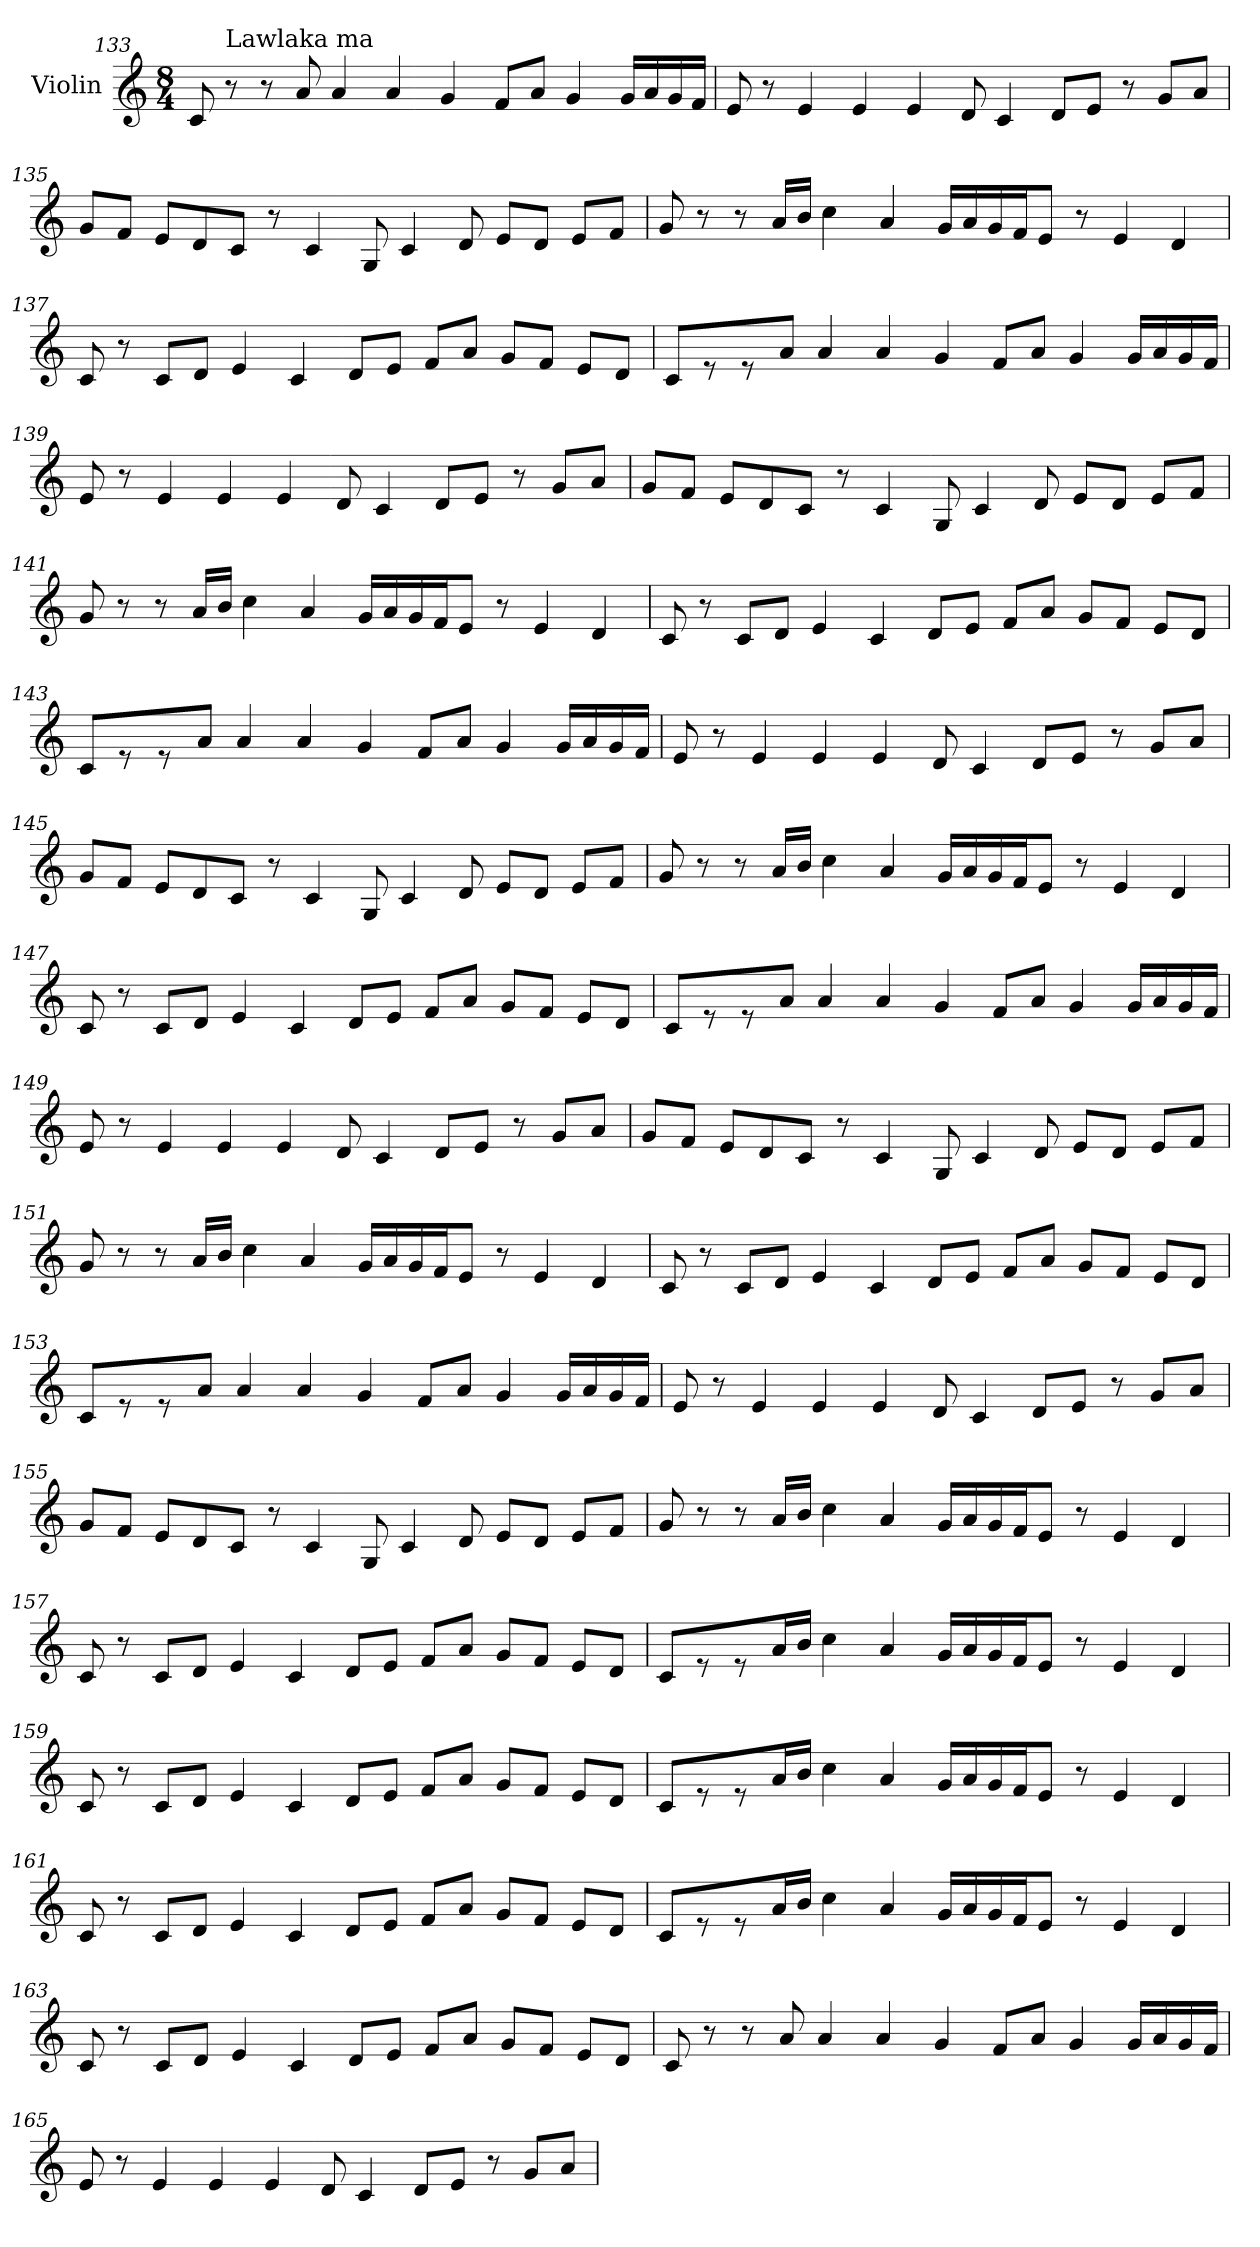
**kern
*part1
*staff1
*I"Violin
*clefG2
*k[]
*M8/4
=133
8c/
!LO:TX:a:t=Lawlaka ma
8r
8r
8a/
4a/
4a/
4g/
8f/L
8a/J
4g/
16g/LL
16a/
16g/
16f/JJ
!!LO:LB:g=z
=134
8e/
8r
4e/
4e/
4e/
8d/
4c/
8d/L
8e/J
8r
8g/L
8a/J
=135
8g/L
8f/J
8e/L
8d/
8c/J
8r
4c/
8G/
4c/
8d/
8e/L
8d/J
8e/L
8f/J
!!LO:LB:g=z
=136
8g/
8r
8r
16a/LL
16b/JJ
4cc\
4a/
16g/LL
16a/
16g/
16f/J
8e/J
8r
4e/
4d/
=137
8c/
8r
8c/L
8d/J
4e/
4c/
8d/L
8e/J
8f/L
8a/J
8g/L
8f/J
8e/L
8d/J
!!LO:LB:g=z
=138
8c/L
8r
8r
8a/J
4a/
4a/
4g/
8f/L
8a/J
4g/
16g/LL
16a/
16g/
16f/JJ
=139
8e/
8r
4e/
4e/
4e/
8d/
4c/
8d/L
8e/J
8r
8g/L
8a/J
!!LO:LB:g=z
=140
8g/L
8f/J
8e/L
8d/
8c/J
8r
4c/
8G/
4c/
8d/
8e/L
8d/J
8e/L
8f/J
=141
8g/
8r
8r
16a/LL
16b/JJ
4cc\
4a/
16g/LL
16a/
16g/
16f/J
8e/J
8r
4e/
4d/
!!LO:PB:g=z
=142
8c/
8r
8c/L
8d/J
4e/
4c/
8d/L
8e/J
8f/L
8a/J
8g/L
8f/J
8e/L
8d/J
=143
8c/L
8r
8r
8a/J
4a/
4a/
4g/
8f/L
8a/J
4g/
16g/LL
16a/
16g/
16f/JJ
!!LO:LB:g=z
=144
8e/
8r
4e/
4e/
4e/
8d/
4c/
8d/L
8e/J
8r
8g/L
8a/J
=145
8g/L
8f/J
8e/L
8d/
8c/J
8r
4c/
8G/
4c/
8d/
8e/L
8d/J
8e/L
8f/J
!!LO:LB:g=z
=146
8g/
8r
8r
16a/LL
16b/JJ
4cc\
4a/
16g/LL
16a/
16g/
16f/J
8e/J
8r
4e/
4d/
=147
8c/
8r
8c/L
8d/J
4e/
4c/
8d/L
8e/J
8f/L
8a/J
8g/L
8f/J
8e/L
8d/J
!!LO:LB:g=z
=148
8c/L
8r
8r
8a/J
4a/
4a/
4g/
8f/L
8a/J
4g/
16g/LL
16a/
16g/
16f/JJ
=149
8e/
8r
4e/
4e/
4e/
8d/
4c/
8d/L
8e/J
8r
8g/L
8a/J
!!LO:LB:g=z
=150
8g/L
8f/J
8e/L
8d/
8c/J
8r
4c/
8G/
4c/
8d/
8e/L
8d/J
8e/L
8f/J
=151
8g/
8r
8r
16a/LL
16b/JJ
4cc\
4a/
16g/LL
16a/
16g/
16f/J
8e/J
8r
4e/
4d/
!!LO:LB:g=z
=152
8c/
8r
8c/L
8d/J
4e/
4c/
8d/L
8e/J
8f/L
8a/J
8g/L
8f/J
8e/L
8d/J
=153
8c/L
8r
8r
8a/J
4a/
4a/
4g/
8f/L
8a/J
4g/
16g/LL
16a/
16g/
16f/JJ
!!LO:LB:g=z
=154
8e/
8r
4e/
4e/
4e/
8d/
4c/
8d/L
8e/J
8r
8g/L
8a/J
=155
8g/L
8f/J
8e/L
8d/
8c/J
8r
4c/
8G/
4c/
8d/
8e/L
8d/J
8e/L
8f/J
!!LO:LB:g=z
=156
8g/
8r
8r
16a/LL
16b/JJ
4cc\
4a/
16g/LL
16a/
16g/
16f/J
8e/J
8r
4e/
4d/
=157
8c/
8r
8c/L
8d/J
4e/
4c/
8d/L
8e/J
8f/L
8a/J
8g/L
8f/J
8e/L
8d/J
!!LO:PB:g=z
=158
8c/L
8r
8r
16a/L
16b/JJ
4cc\
4a/
16g/LL
16a/
16g/
16f/J
8e/J
8r
4e/
4d/
=159
8c/
8r
8c/L
8d/J
4e/
4c/
8d/L
8e/J
8f/L
8a/J
8g/L
8f/J
8e/L
8d/J
!!LO:LB:g=z
=160
8c/L
8r
8r
16a/L
16b/JJ
4cc\
4a/
16g/LL
16a/
16g/
16f/J
8e/J
8r
4e/
4d/
=161
8c/
8r
8c/L
8d/J
4e/
4c/
8d/L
8e/J
8f/L
8a/J
8g/L
8f/J
8e/L
8d/J
!!LO:LB:g=z
=162
8c/L
8r
8r
16a/L
16b/JJ
4cc\
4a/
16g/LL
16a/
16g/
16f/J
8e/J
8r
4e/
4d/
=163
8c/
8r
8c/L
8d/J
4e/
4c/
8d/L
8e/J
8f/L
8a/J
8g/L
8f/J
8e/L
8d/J
!!LO:LB:g=z
=164
8c/
8r
8r
8a/
4a/
4a/
4g/
8f/L
8a/J
4g/
16g/LL
16a/
16g/
16f/JJ
=165
8e/
8r
4e/
4e/
4e/
8d/
4c/
8d/L
8e/J
8r
8g/L
8a/J
=
*-
